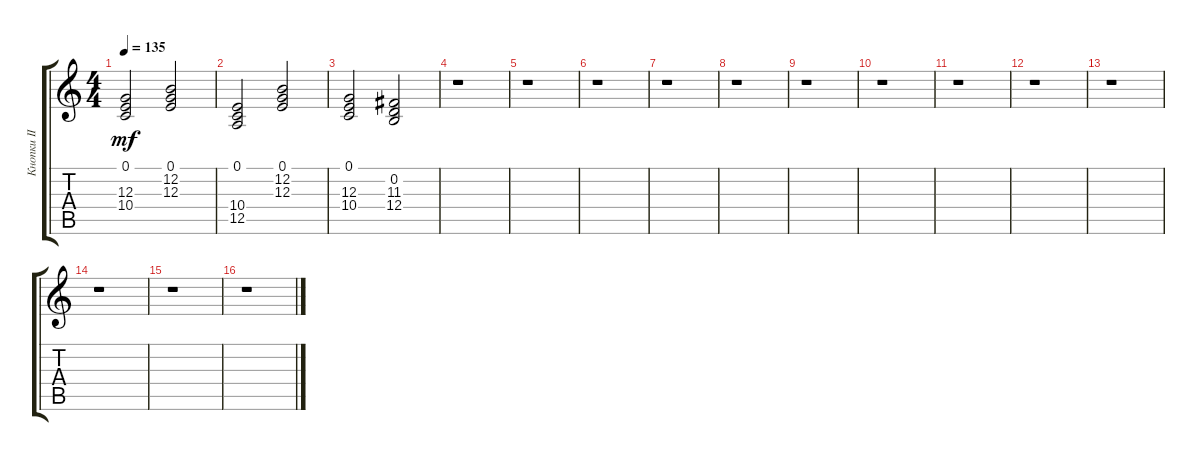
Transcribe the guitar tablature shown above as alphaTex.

\track ("Кнопки II" "Кнопки II") {instrument choiraahs}
\staff {score tabs}
\tuning (E4 B3 G3 D3 A2 E2) {hide}
\ts (4 4)
\tempo 135
\clef g2
\ks c
(0.1 12.3 10.4).2{dy mf} (0.1 12.2 12.3).2 |
(0.1 10.4 12.5).2 (0.1 12.2 12.3).2 |
(0.1 12.3 10.4).2 (0.2 11.3 12.4).2 |
r.1 |
r.1 |
r.1 |
r.1 |
r.1 |
r.1 |
r.1 |
r.1 |
r.1 |
r.1 |
r.1 |
r.1 |
r.1
